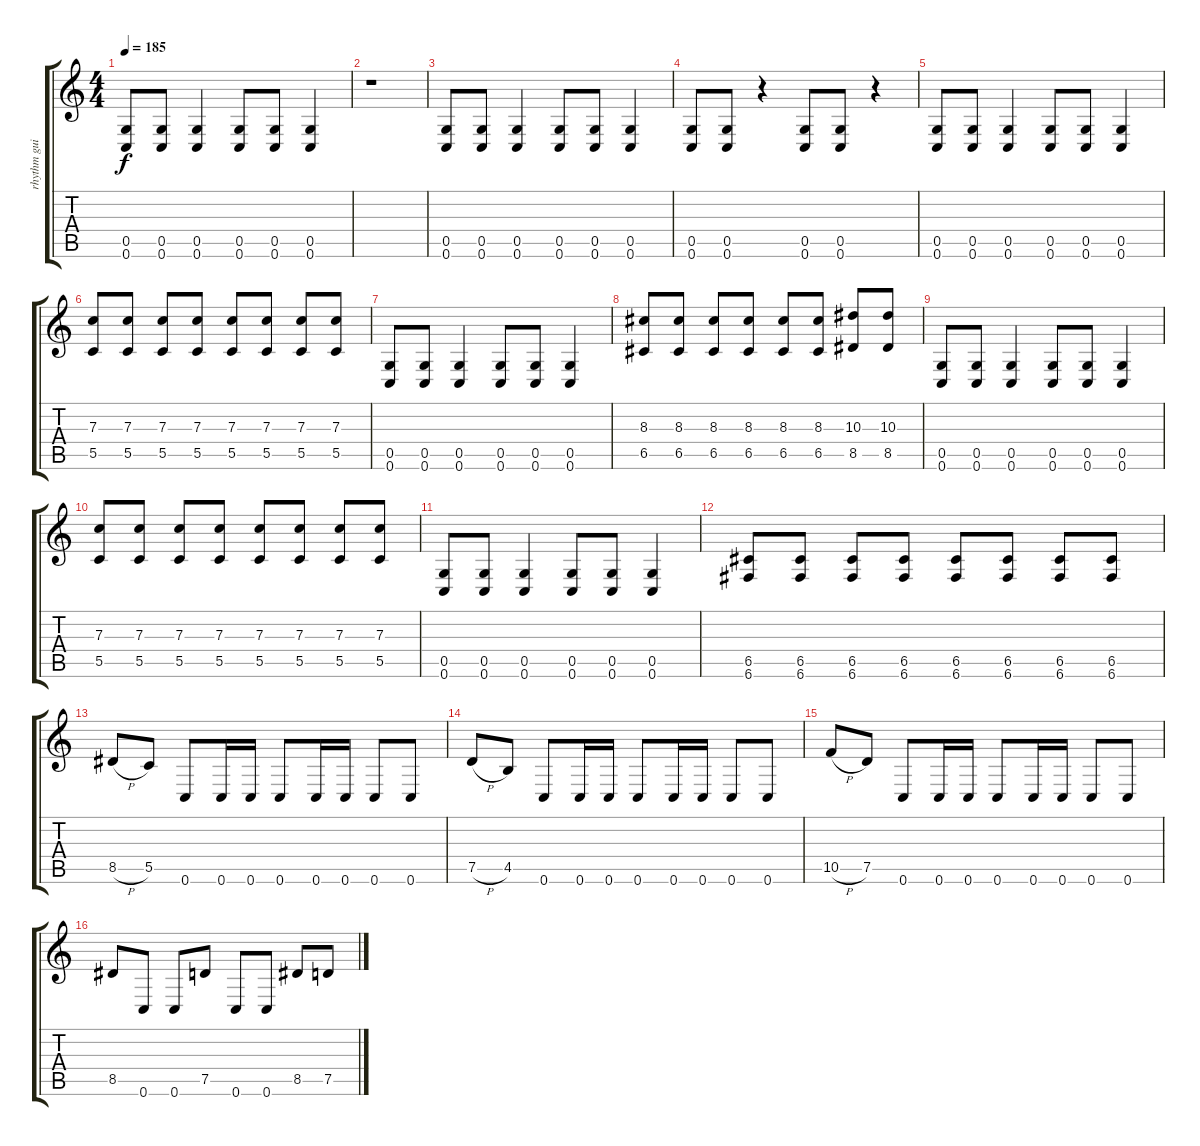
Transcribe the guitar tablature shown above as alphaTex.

\track ("rhythm guitar" "rhythm gui") {instrument distortionguitar}
\staff {score tabs}
\tuning (D4 A3 F3 C3 G2 C2) {hide}
\ts (4 4)
\tempo 185
\clef g2
\ks c
(0.5 0.6).8{dy f} (0.5 0.6).8 (0.5 0.6).4 (0.5 0.6).8 (0.5 0.6).8 (0.5 0.6).4 |
r.1 |
(0.5 0.6).8 (0.5 0.6).8 (0.5 0.6).4 (0.5 0.6).8 (0.5 0.6).8 (0.5 0.6).4 |
(0.5 0.6).8 (0.5 0.6).8 r.4 (0.5 0.6).8 (0.5 0.6).8 r.4 |
(0.5 0.6).8 (0.5 0.6).8 (0.5 0.6).4 (0.5 0.6).8 (0.5 0.6).8 (0.5 0.6).4 |
(7.3 5.5).8 (7.3 5.5).8 (7.3 5.5).8 (7.3 5.5).8 (7.3 5.5).8 (7.3 5.5).8 (7.3 5.5).8 (7.3 5.5).8 |
(0.5 0.6).8 (0.5 0.6).8 (0.5 0.6).4 (0.5 0.6).8 (0.5 0.6).8 (0.5 0.6).4 |
(8.3 6.5).8 (8.3 6.5).8 (8.3 6.5).8 (8.3 6.5).8 (8.3 6.5).8 (8.3 6.5).8 (10.3 8.5).8 (10.3 8.5).8 |
(0.5 0.6).8 (0.5 0.6).8 (0.5 0.6).4 (0.5 0.6).8 (0.5 0.6).8 (0.5 0.6).4 |
(7.3 5.5).8 (7.3 5.5).8 (7.3 5.5).8 (7.3 5.5).8 (7.3 5.5).8 (7.3 5.5).8 (7.3 5.5).8 (7.3 5.5).8 |
(0.5 0.6).8 (0.5 0.6).8 (0.5 0.6).4 (0.5 0.6).8 (0.5 0.6).8 (0.5 0.6).4 |
(6.5 6.6).8 (6.5 6.6).8 (6.5 6.6).8 (6.5 6.6).8 (6.5 6.6).8 (6.5 6.6).8 (6.5 6.6).8 (6.5 6.6).8 |
8.5{h}.8 5.5.8 0.6.8 0.6.16 0.6.16 0.6.8 0.6.16 0.6.16 0.6.8 0.6.8 |
7.5{h}.8 4.5.8 0.6.8 0.6.16 0.6.16 0.6.8 0.6.16 0.6.16 0.6.8 0.6.8 |
10.5{h}.8 7.5.8 0.6.8 0.6.16 0.6.16 0.6.8 0.6.16 0.6.16 0.6.8 0.6.8 |
8.5.8 0.6.8 0.6.8 7.5.8 0.6.8 0.6.8 8.5.8 7.5.8
